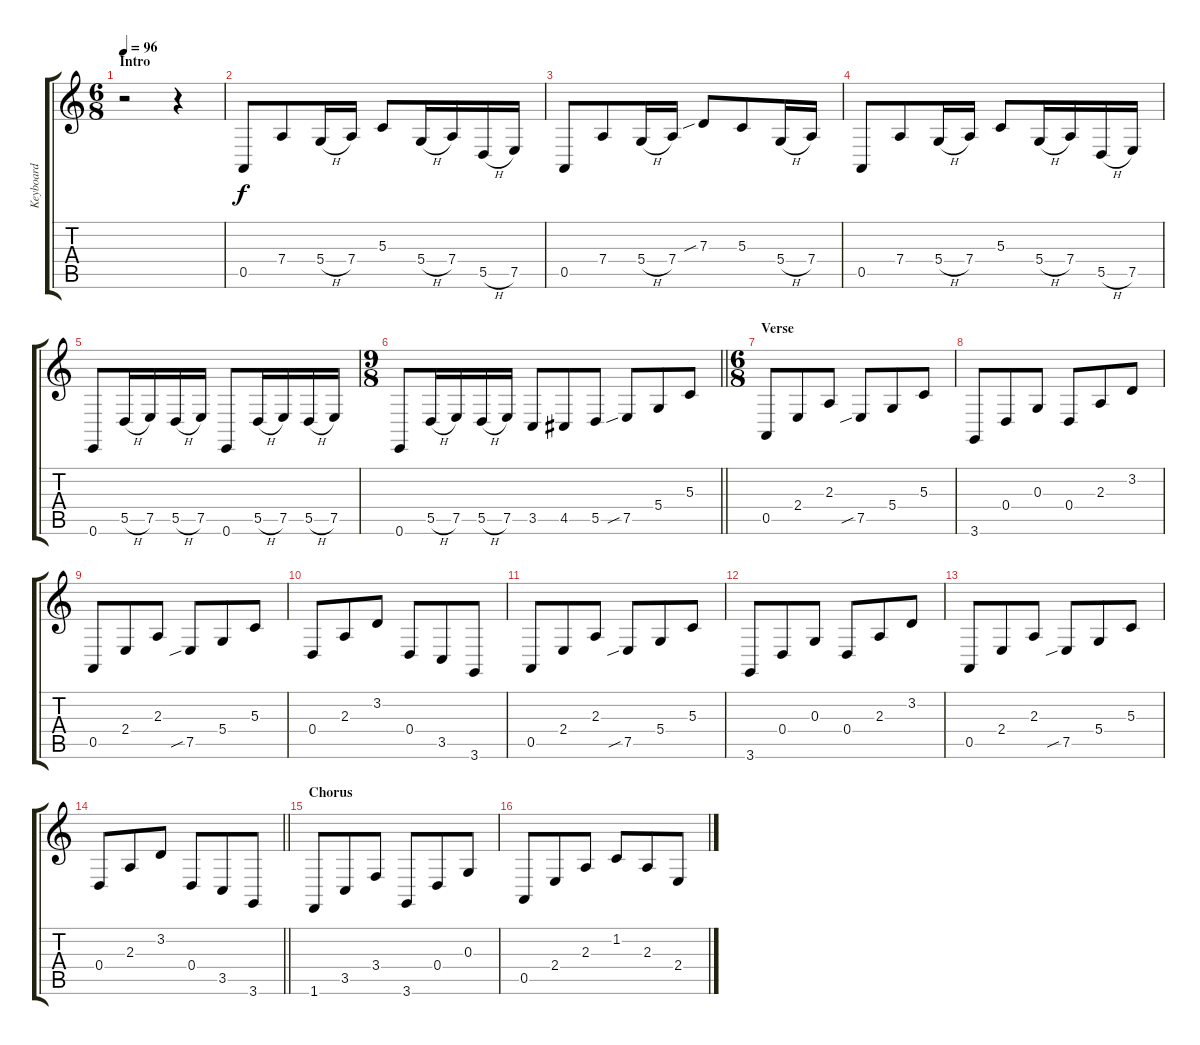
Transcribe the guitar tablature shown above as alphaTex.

\track ("Keyboard" "Keyboard") {instrument electricpiano1}
\staff {score tabs}
\tuning (E4 B3 G3 D3 A2 E2) {hide}
\ts (6 8)
\section ("" "Intro")
\tempo 96
\clef g2
\ks c
r.2{dy f instrument electricpiano1} r.4 |
0.5.8 7.4.8 5.4{h}.16 7.4.16 5.3.8 5.4{h}.16 7.4.16 5.5{h}.16 7.5.16 |
0.5.8 7.4.8 5.4{h}.16 7.4.16 7.3{sib}.8 5.3.8 5.4{h}.16 7.4.16 |
0.5.8 7.4.8 5.4{h}.16 7.4.16 5.3.8 5.4{h}.16 7.4.16 5.5{h}.16 7.5.16 |
0.6.8 5.5{h}.16 7.5.16 5.5{h}.16 7.5.16 0.6.8 5.5{h}.16 7.5.16 5.5{h}.16 7.5.16 |
\ts (9 8)
\barLineRight lightlight
0.6.8 5.5{h}.16 7.5.16 5.5{h}.16 7.5.16 3.5.8 4.5.8 5.5.8 7.5{sib}.8 5.4.8 5.3.8 |
\ts (6 8)
\section ("" "Verse")
0.5.8 2.4.8 2.3.8 7.5{sib}.8 5.4.8 5.3.8 |
3.6.8 0.4.8 0.3.8 0.4.8 2.3.8 3.2.8 |
0.5.8 2.4.8 2.3.8 7.5{sib}.8 5.4.8 5.3.8 |
0.4.8 2.3.8 3.2.8 0.4.8 3.5.8 3.6.8 |
0.5.8 2.4.8 2.3.8 7.5{sib}.8 5.4.8 5.3.8 |
3.6.8 0.4.8 0.3.8 0.4.8 2.3.8 3.2.8 |
0.5.8 2.4.8 2.3.8 7.5{sib}.8 5.4.8 5.3.8 |
\barLineRight lightlight
0.4.8 2.3.8 3.2.8 0.4.8 3.5.8 3.6.8 |
\section ("" "Chorus")
1.6.8 3.5.8 3.4.8 3.6.8 0.4.8 0.3.8 |
0.5.8 2.4.8 2.3.8 1.2.8 2.3.8 2.4.8
